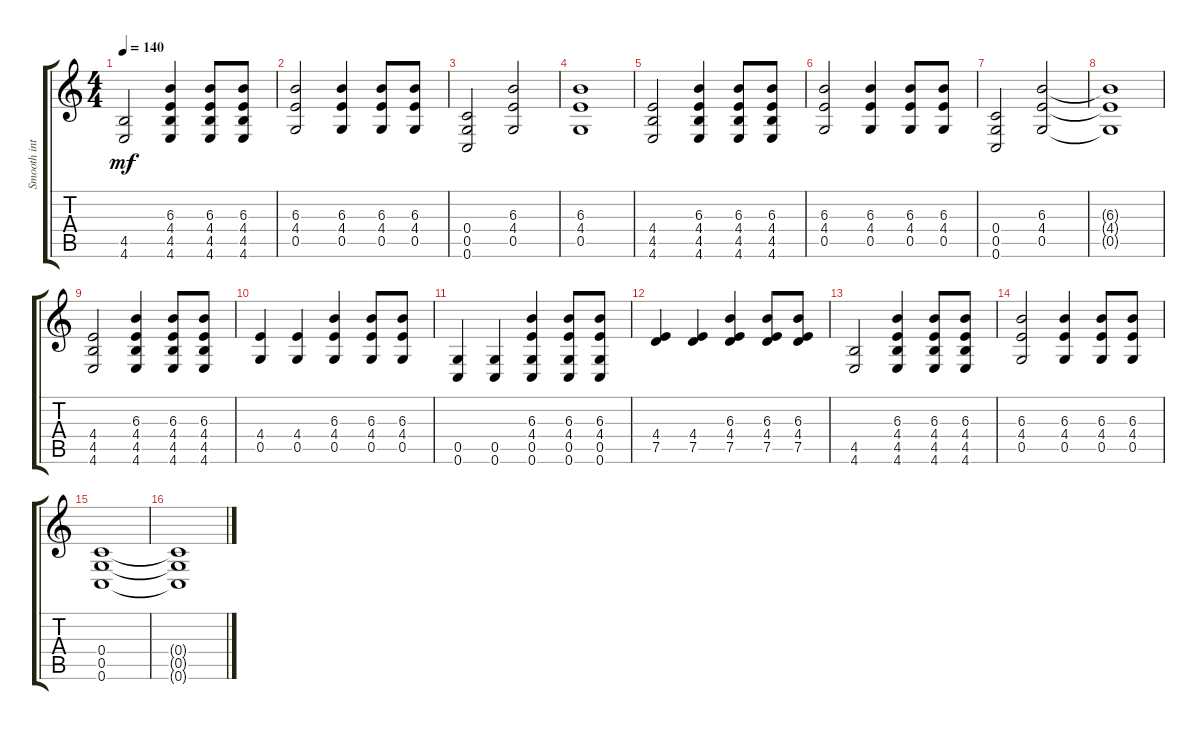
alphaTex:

\track ("Smooth intro" "Smooth int") {instrument distortionguitar}
\staff {score tabs}
\tuning (D4 A3 F3 C3 G2 C2) {hide}
\ts (4 4)
\tempo 140
\clef g2
\ks c
(4.5 4.6).2{dy mf} (6.3 4.4 4.5 4.6).4 (6.3 4.4 4.5 4.6).8 (6.3 4.4 4.5 4.6).8 |
(6.3 4.4 0.5).2 (6.3 4.4 0.5).4 (6.3 4.4 0.5).8 (6.3 4.4 0.5).8 |
(0.4 0.5 0.6).2 (6.3 4.4 0.5).2 |
(6.3 4.4 0.5).1 |
(4.4 4.5 4.6).2 (6.3 4.4 4.5 4.6).4 (6.3 4.4 4.5 4.6).8 (6.3 4.4 4.5 4.6).8 |
(6.3 4.4 0.5).2 (6.3 4.4 0.5).4 (6.3 4.4 0.5).8 (6.3 4.4 0.5).8 |
(0.4 0.5 0.6).2 (6.3 4.4 0.5).2 |
(6.3{t} 4.4{t} 0.5{t}).1 |
(4.4 4.5 4.6).2 (6.3 4.4 4.5 4.6).4 (6.3 4.4 4.5 4.6).8 (6.3 4.4 4.5 4.6).8 |
(4.4 0.5).4 (4.4 0.5).4 (6.3 4.4 0.5).4 (6.3 4.4 0.5).8 (6.3 4.4 0.5).8 |
(0.5 0.6).4 (0.5 0.6).4 (6.3 4.4 0.5 0.6).4 (6.3 4.4 0.5 0.6).8 (6.3 4.4 0.5 0.6).8 |
(4.4 7.5).4 (4.4 7.5).4 (6.3 4.4 7.5).4 (6.3 4.4 7.5).8 (6.3 4.4 7.5).8 |
(4.5 4.6).2 (6.3 4.4 4.5 4.6).4 (6.3 4.4 4.5 4.6).8 (6.3 4.4 4.5 4.6).8 |
(6.3 4.4 0.5).2 (6.3 4.4 0.5).4 (6.3 4.4 0.5).8 (6.3 4.4 0.5).8 |
(0.4 0.5 0.6).1 |
(0.4{t} 0.5{t} 0.6{t}).1
